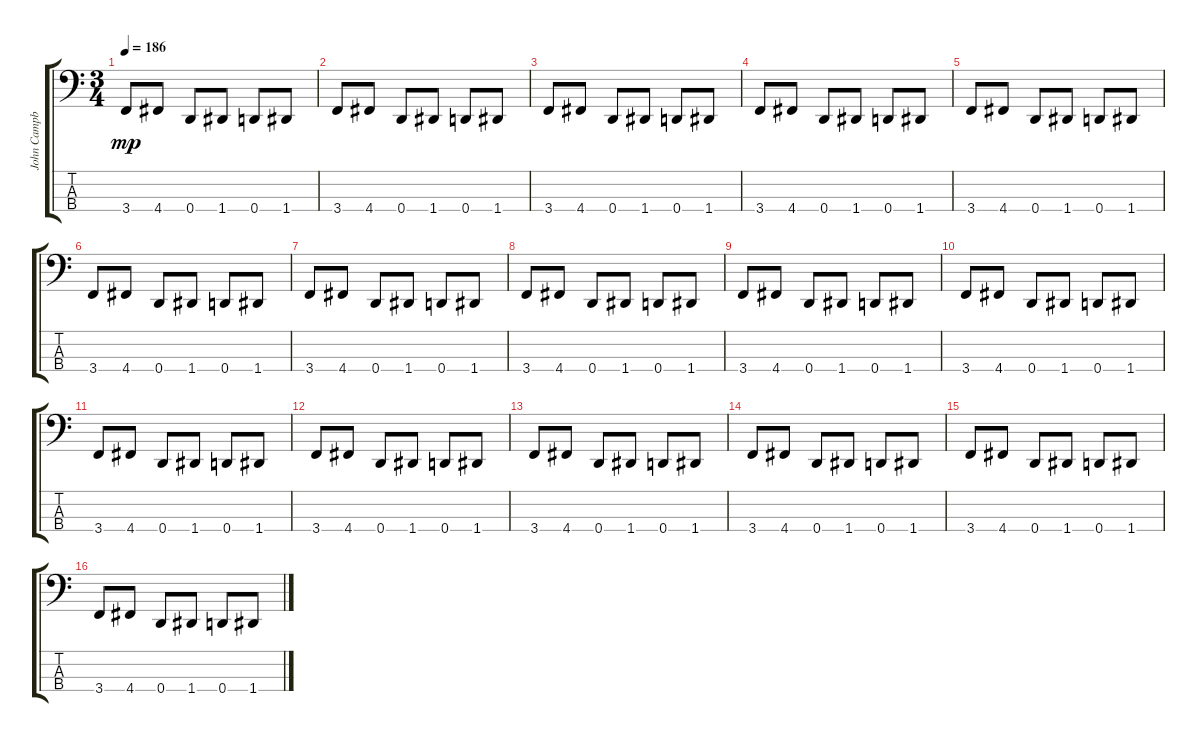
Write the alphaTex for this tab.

\track ("John Campbell" "John Campb") {instrument electricbasspick}
\staff {score tabs}
\tuning (G2 D2 A1 D1) {hide}
\ts (3 4)
\tempo 186
\clef f4
\ks c
3.4.8{dy mp} 4.4.8 0.4.8 1.4.8 0.4.8 1.4.8 |
3.4.8 4.4.8 0.4.8 1.4.8 0.4.8 1.4.8 |
3.4.8 4.4.8 0.4.8 1.4.8 0.4.8 1.4.8 |
3.4.8 4.4.8 0.4.8 1.4.8 0.4.8 1.4.8 |
3.4.8 4.4.8 0.4.8 1.4.8 0.4.8 1.4.8 |
3.4.8 4.4.8 0.4.8 1.4.8 0.4.8 1.4.8 |
3.4.8 4.4.8 0.4.8 1.4.8 0.4.8 1.4.8 |
3.4.8 4.4.8 0.4.8 1.4.8 0.4.8 1.4.8 |
3.4.8 4.4.8 0.4.8 1.4.8 0.4.8 1.4.8 |
3.4.8 4.4.8 0.4.8 1.4.8 0.4.8 1.4.8 |
3.4.8 4.4.8 0.4.8 1.4.8 0.4.8 1.4.8 |
3.4.8 4.4.8 0.4.8 1.4.8 0.4.8 1.4.8 |
3.4.8 4.4.8 0.4.8 1.4.8 0.4.8 1.4.8 |
3.4.8 4.4.8 0.4.8 1.4.8 0.4.8 1.4.8 |
3.4.8 4.4.8 0.4.8 1.4.8 0.4.8 1.4.8 |
3.4.8 4.4.8 0.4.8 1.4.8 0.4.8 1.4.8
